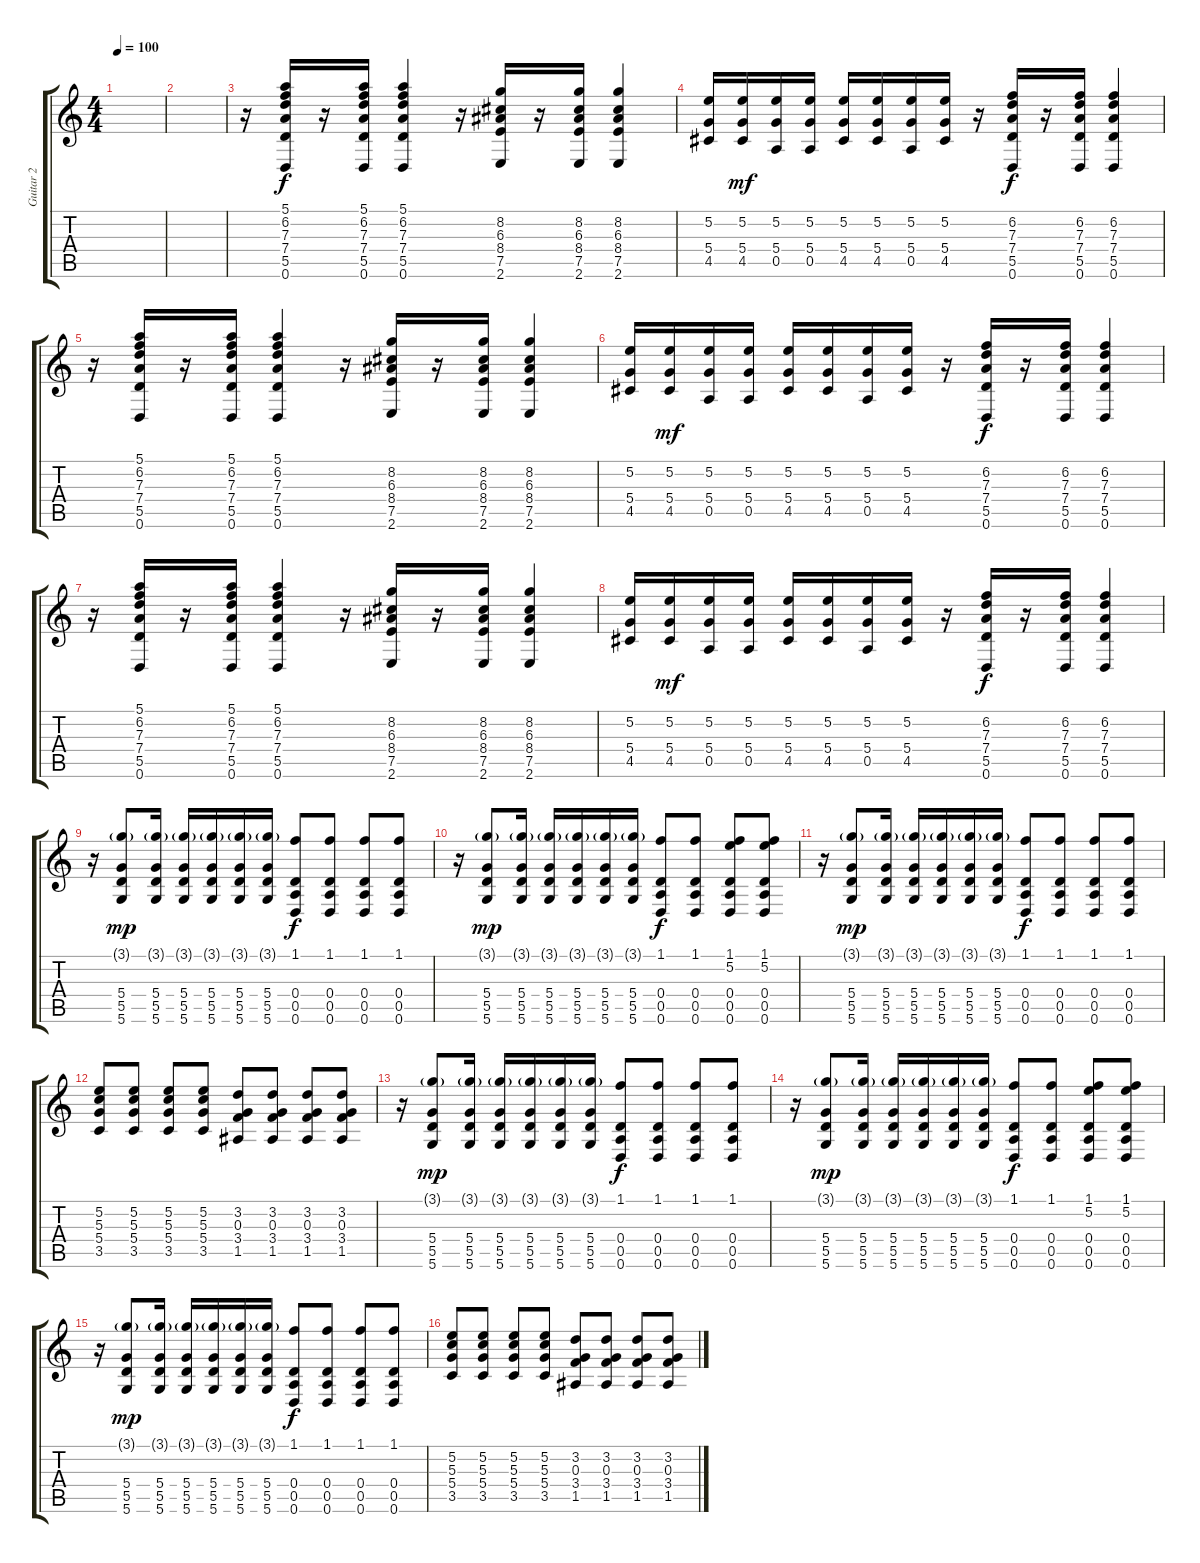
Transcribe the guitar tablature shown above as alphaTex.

\track ("Guitar 2" "Guitar 2") {instrument distortionguitar}
\staff {score tabs}
\tuning (E4 B3 G3 D3 A2 D2) {hide}
\ts (4 4)
\tempo 100
\clef g2
\ks c
|
|
r.16 (5.1 6.2 7.3 7.4 5.5 0.6).16 r.16 (5.1 6.2 7.3 7.4 5.5 0.6).16 (5.1 6.2 7.3 7.4 5.5 0.6).4 r.16 (8.2 6.3 8.4 7.5 2.6).16 r.16 (8.2 6.3 8.4 7.5 2.6).16 (8.2 6.3 8.4 7.5 2.6).4 |
(5.2 5.4 4.5).16 (5.2 5.4 4.5).16{dy mf} (5.2 5.4 0.5).16 (5.2 5.4 0.5).16 (5.2 5.4 4.5).16 (5.2 5.4 4.5).16 (5.2 5.4 0.5).16 (5.2 5.4 4.5).16 r.16 (6.2 7.3 7.4 5.5 0.6).16{dy f} r.16 (6.2 7.3 7.4 5.5 0.6).16 (6.2 7.3 7.4 5.5 0.6).4 |
r.16 (5.1 6.2 7.3 7.4 5.5 0.6).16 r.16 (5.1 6.2 7.3 7.4 5.5 0.6).16 (5.1 6.2 7.3 7.4 5.5 0.6).4 r.16 (8.2 6.3 8.4 7.5 2.6).16 r.16 (8.2 6.3 8.4 7.5 2.6).16 (8.2 6.3 8.4 7.5 2.6).4 |
(5.2 5.4 4.5).16 (5.2 5.4 4.5).16{dy mf} (5.2 5.4 0.5).16 (5.2 5.4 0.5).16 (5.2 5.4 4.5).16 (5.2 5.4 4.5).16 (5.2 5.4 0.5).16 (5.2 5.4 4.5).16 r.16 (6.2 7.3 7.4 5.5 0.6).16{dy f} r.16 (6.2 7.3 7.4 5.5 0.6).16 (6.2 7.3 7.4 5.5 0.6).4 |
r.16 (5.1 6.2 7.3 7.4 5.5 0.6).16 r.16 (5.1 6.2 7.3 7.4 5.5 0.6).16 (5.1 6.2 7.3 7.4 5.5 0.6).4 r.16 (8.2 6.3 8.4 7.5 2.6).16 r.16 (8.2 6.3 8.4 7.5 2.6).16 (8.2 6.3 8.4 7.5 2.6).4 |
(5.2 5.4 4.5).16 (5.2 5.4 4.5).16{dy mf} (5.2 5.4 0.5).16 (5.2 5.4 0.5).16 (5.2 5.4 4.5).16 (5.2 5.4 4.5).16 (5.2 5.4 0.5).16 (5.2 5.4 4.5).16 r.16 (6.2 7.3 7.4 5.5 0.6).16{dy f} r.16 (6.2 7.3 7.4 5.5 0.6).16 (6.2 7.3 7.4 5.5 0.6).4 |
r.16 (3.1{g} 5.4 5.5 5.6).8{dy mp} (3.1{g} 5.4 5.5 5.6).16 (3.1{g} 5.4 5.5 5.6).16 (3.1{g} 5.4 5.5 5.6).16 (3.1{g} 5.4 5.5 5.6).16 (3.1{g} 5.4 5.5 5.6).16 (1.1 0.4 0.5 0.6).8{dy f} (1.1 0.4 0.5 0.6).8 (1.1 0.4 0.5 0.6).8 (1.1 0.4 0.5 0.6).8 |
r.16 (3.1{g} 5.4 5.5 5.6).8{dy mp} (3.1{g} 5.4 5.5 5.6).16 (3.1{g} 5.4 5.5 5.6).16 (3.1{g} 5.4 5.5 5.6).16 (3.1{g} 5.4 5.5 5.6).16 (3.1{g} 5.4 5.5 5.6).16 (1.1 0.4 0.5 0.6).8{dy f} (1.1 0.4 0.5 0.6).8 (1.1 5.2 0.4 0.5 0.6).8 (1.1 5.2 0.4 0.5 0.6).8 |
r.16 (3.1{g} 5.4 5.5 5.6).8{dy mp} (3.1{g} 5.4 5.5 5.6).16 (3.1{g} 5.4 5.5 5.6).16 (3.1{g} 5.4 5.5 5.6).16 (3.1{g} 5.4 5.5 5.6).16 (3.1{g} 5.4 5.5 5.6).16 (1.1 0.4 0.5 0.6).8{dy f} (1.1 0.4 0.5 0.6).8 (1.1 0.4 0.5 0.6).8 (1.1 0.4 0.5 0.6).8 |
(5.2 5.3 5.4 3.5).8 (5.2 5.3 5.4 3.5).8 (5.2 5.3 5.4 3.5).8 (5.2 5.3 5.4 3.5).8 (3.2 0.3 3.4 1.5).8 (3.2 0.3 3.4 1.5).8 (3.2 0.3 3.4 1.5).8 (3.2 0.3 3.4 1.5).8 |
r.16 (3.1{g} 5.4 5.5 5.6).8{dy mp} (3.1{g} 5.4 5.5 5.6).16 (3.1{g} 5.4 5.5 5.6).16 (3.1{g} 5.4 5.5 5.6).16 (3.1{g} 5.4 5.5 5.6).16 (3.1{g} 5.4 5.5 5.6).16 (1.1 0.4 0.5 0.6).8{dy f} (1.1 0.4 0.5 0.6).8 (1.1 0.4 0.5 0.6).8 (1.1 0.4 0.5 0.6).8 |
r.16 (3.1{g} 5.4 5.5 5.6).8{dy mp} (3.1{g} 5.4 5.5 5.6).16 (3.1{g} 5.4 5.5 5.6).16 (3.1{g} 5.4 5.5 5.6).16 (3.1{g} 5.4 5.5 5.6).16 (3.1{g} 5.4 5.5 5.6).16 (1.1 0.4 0.5 0.6).8{dy f} (1.1 0.4 0.5 0.6).8 (1.1 5.2 0.4 0.5 0.6).8 (1.1 5.2 0.4 0.5 0.6).8 |
r.16 (3.1{g} 5.4 5.5 5.6).8{dy mp} (3.1{g} 5.4 5.5 5.6).16 (3.1{g} 5.4 5.5 5.6).16 (3.1{g} 5.4 5.5 5.6).16 (3.1{g} 5.4 5.5 5.6).16 (3.1{g} 5.4 5.5 5.6).16 (1.1 0.4 0.5 0.6).8{dy f} (1.1 0.4 0.5 0.6).8 (1.1 0.4 0.5 0.6).8 (1.1 0.4 0.5 0.6).8 |
(5.2 5.3 5.4 3.5).8 (5.2 5.3 5.4 3.5).8 (5.2 5.3 5.4 3.5).8 (5.2 5.3 5.4 3.5).8 (3.2 0.3 3.4 1.5).8 (3.2 0.3 3.4 1.5).8 (3.2 0.3 3.4 1.5).8 (3.2 0.3 3.4 1.5).8
